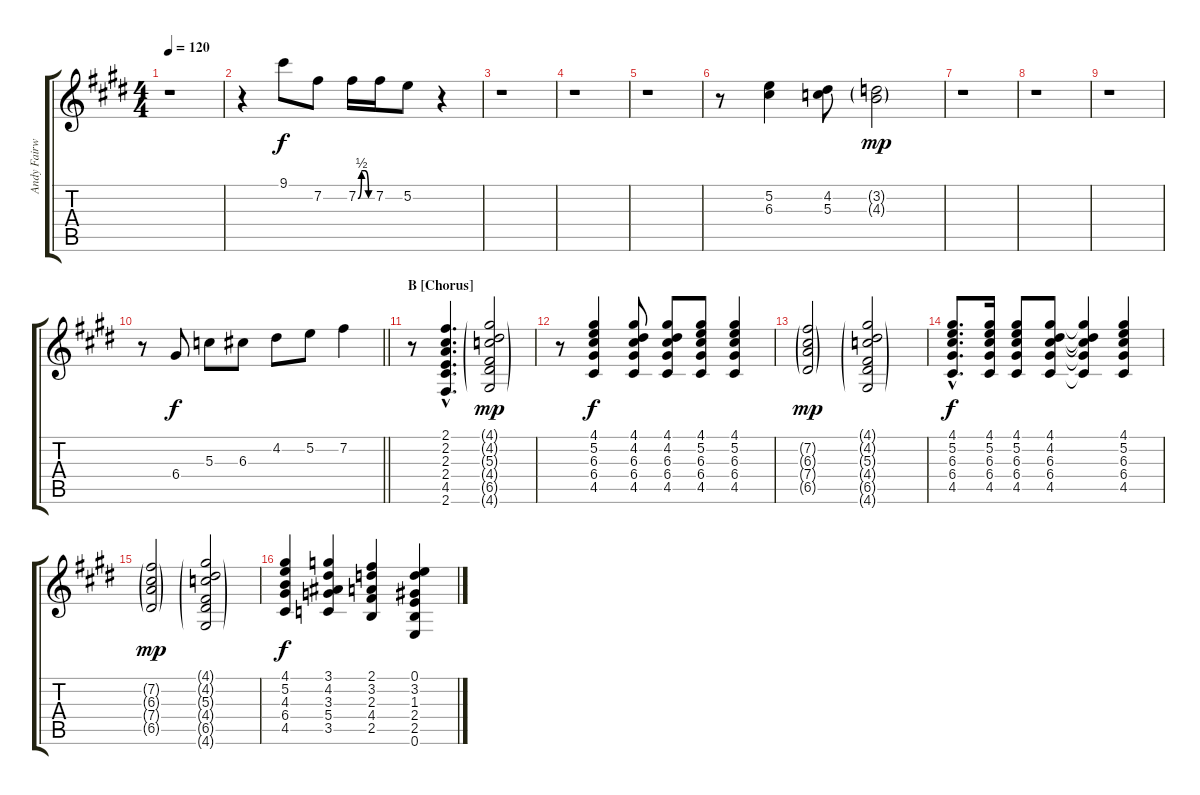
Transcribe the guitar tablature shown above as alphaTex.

\track ("Andy Fairwetherlow Guitar" "Andy Fairw") {instrument acousticguitarnylon}
\staff {score tabs}
\tuning (E4 B3 G3 D3 A2 E2) {hide}
\ts (4 4)
\tempo 120
\clef g2
\ks e
r.1{dy f} |
r.4 9.1.8 7.2.8 7.2{be (custom 0 0 15 2 30 2 45 0 60 0)}.16 7.2.16 5.2.8 r.4 |
r.1 |
r.1 |
r.1 |
r.8 (5.2 6.3).4 (4.2 5.3).8 (3.2{g} 4.3{g}).2{dy mp} |
r.1 |
r.1 |
r.1 |
\barLineRight lightlight
r.8 6.4.8{dy f} 5.3.8 6.3.8 4.2.8 5.2.8 7.2.4 |
\section ("" "B [Chorus]")
r.8 (2.1{hac} 2.2{hac} 2.3{hac} 2.4{hac} 4.5{hac} 2.6{hac}).4{d} (4.1{g} 4.2{g} 5.3{g} 4.4{g} 6.5{g} 4.6{g}).2{dy mp} |
r.8 (4.1 5.2 6.3 6.4 4.5).4{dy f} (4.1 4.2 6.3 6.4 4.5).8 (4.1 4.2 6.3 6.4 4.5).8 (4.1 5.2 6.3 6.4 4.5).8 (4.1 5.2 6.3 6.4 4.5).4 |
(7.2{g} 6.3{g} 7.4{g} 6.5{g}).2{dy mp} (4.1{g} 4.2{g} 5.3{g} 4.4{g} 6.5{g} 4.6{g}).2 |
(4.1{hac} 5.2{hac} 6.3{hac} 6.4{hac} 4.5{hac}).8{d dy f} (4.1 5.2 6.3 6.4 4.5).16 (4.1 5.2 6.3 6.4 4.5).8 (4.1 4.2 6.3 6.4 4.5).8 (4.1{t} 4.2{t} 6.3{t} 6.4{t} 4.5{t}).4 (4.1 5.2 6.3 6.4 4.5).4 |
(7.2{g} 6.3{g} 7.4{g} 6.5{g}).2{dy mp} (4.1{g} 4.2{g} 5.3{g} 4.4{g} 6.5{g} 4.6{g}).2 |
(4.1 5.2 4.3 6.4 4.5).4{dy f} (3.1 4.2 3.3 5.4 3.5).4 (2.1 3.2 2.3 4.4 2.5).4 (0.1 3.2 1.3 2.4 2.5 0.6).4
